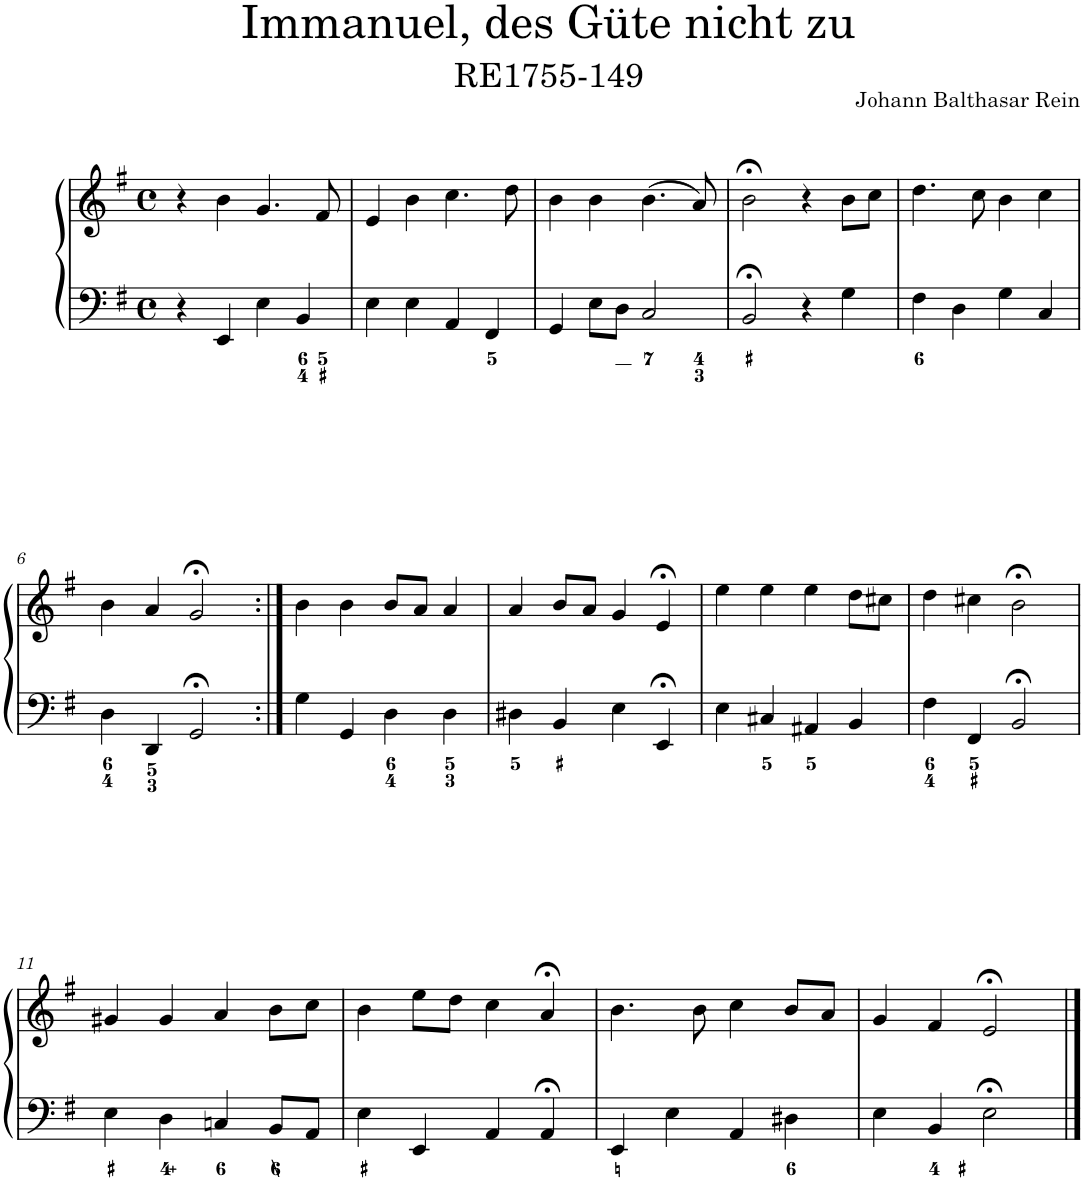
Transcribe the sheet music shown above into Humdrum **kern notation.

**kern	**kern
*part1	*part1
*staff2	*staff1
*I"Piano	*
*I'Pno.	*
*clefF4	*clefG2
*k[f#]	*k[f#]
*M4/4	*M4/4
*met(c)	*met(c)
=1	=1
4r	4r
4EE/	4b\
4E\	4.g/
4BB/	.
.	8f#/
=2	=2
4E\	4e/
4E\	4b\
4AA/	4.cc\
4FF#/	.
.	8dd\
=3	=3
4GG/	4b\
8E\L	4b\
8D\J	.
2C/	(4.b\
.	8a/)
=4	=4
2BB;</	2b;<\
4r	4r
4G\	8b\L
.	8cc\J
=5	=5
4F#\	4.dd\
4D\	.
.	8cc\
4G\	4b\
4C/	4cc\
!!LO:LB:g=z
=6	=6
4D\	4b\
4DD/	4a/
2GG;</	2g;</
=7:|!	=7:|!
4G\	4b\
4GG/	4b\
4D\	8b/L
.	8a/J
4D\	4a/
=8	=8
4D#X\	4a/
4BB/	8b/L
.	8a/J
4E\	4g/
4EE;</	4e;</
=9	=9
4E\	4ee\
4C#X/	4ee\
4AA#X/	4ee\
4BB/	8dd\L
.	8cc#X\J
=10	=10
4F#\	4dd\
4FF#/	4cc#X\
2BB;</	2b;<\
!!LO:LB:g=z
=11	=11
4E\	4g#X/
4D\	4g#/
4Cn/	4a/
8BB/L	8b\L
8AA/J	8cc\J
=12	=12
4E\	4b\
4EE/	8ee\L
.	8dd\J
4AA/	4cc\
4AA;</	4a;</
=13	=13
4EE/	4.b\
4E\	.
.	8b\
4AA/	4cc\
4D#X\	8b/L
.	8a/J
=14	=14
4E\	4g/
4BB/	4f#/
2E;<\	2e;</
==	==
*-	*-
